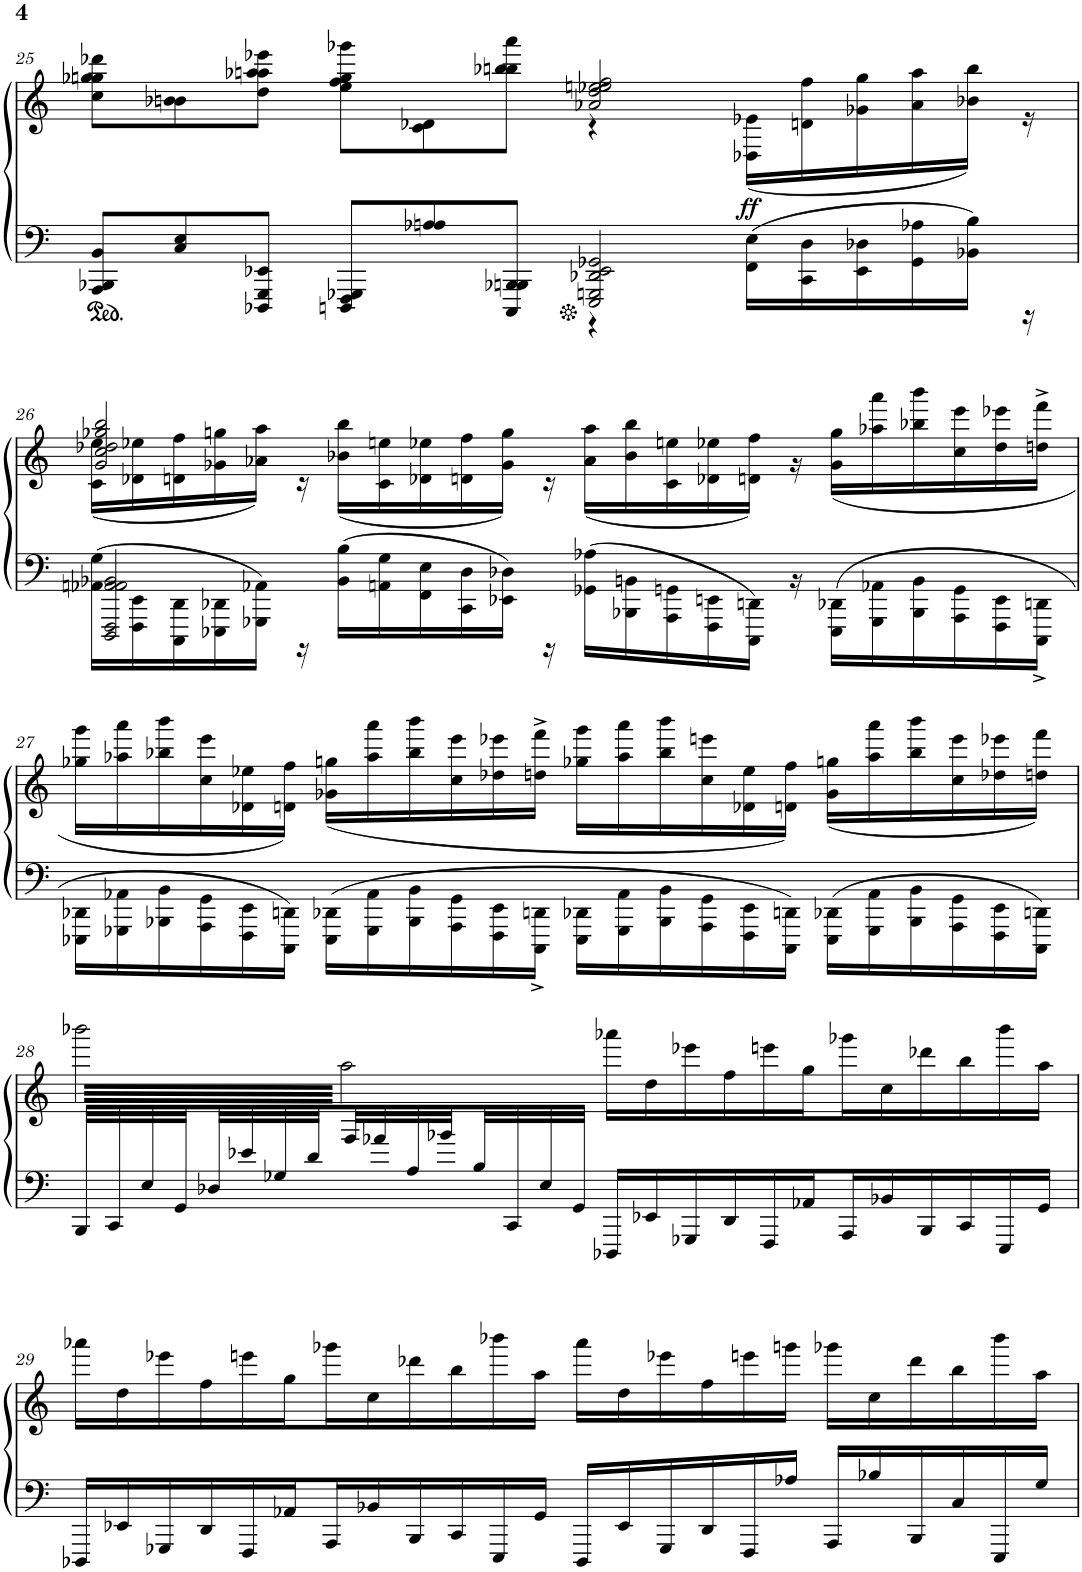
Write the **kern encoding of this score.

**kern	**kern	**dynam
*part1	*part1	*part1
*staff2	*staff1	*staff1/2
*I"Grand Piano	*	*
*I'Pno.	*	*
!!LO:PB:g=z
*clefF4	*clefG2	*
*k[]	*k[]	*
*M4/4	*M4/4	*
*Xbrackettup	*Xbrackettup	*
=25	=25	=25
*^	*^	*
12AAA/ 12BBB-X/ 12BB/L	2ryy	12cc\ 12gg-X\ 12ggn\ 12ddd-X\L	2ryy	.
12C/ 12E/	.	12b-X\ 12bn\	.	.
12DDD-X/ 12GGG/ 12EE-X/J	.	12dd\ 12aa-X\ 12aan\ 12eee-X\J	.	.
12DDDn/ 12FFF/ 12GGG-X/L	.	12ee\ 12ff\ 12gg\ 12ggg-X\L	.	.
12A-X/ 12An/	.	12c\ 12d-X\	.	.
12CCC/ 12BBB-X/ 12BBBn/J	.	12bb-X\ 12bbn\ 12aaa\J	.	.
2EEE/ 2GGGn/ 2DD-X/ 2EE-/ 2GG-X/	4r	2a-X/ 2dd/ 2ee-X/ 2een/ 2ff/	4r	.
*	*brackettup	*	*brackettup	*
!	!	!	!	!LO:DY:b
.	24FF\ 24E\LL	.	(24D-X\ 24e-X\LL	ff
.	24CC\ 24D\	.	24dn\ 24ff\	.
.	24EE-\ 24D-X\	.	24g-X\ 24gg\	.
.	24GG-\ 24A-X\	.	24a-\ 24aa\	.
.	24BB-X\ 24B\JJ	.	24b-X\ 24bb\JJ)	.
.	24r	.	24r	.
!!LO:LB:g=z	!!
=26	=26	=26	=26	=26
2DDD/ 2FFF/ 2AA-X/ 2AAn/ 2BB-X/	24AA\ 24G\LL	2g/ 2cc/ 2dd-X/ 2gg-X/ 2bb/	(24c\ 24ee\LL	.
.	24FFF\ 24EE\	.	24d-X\ 24ee-X\	.
.	24CCC\ 24DD\	.	24dn\ 24ff\	.
.	24EEE-X\ 24DD-X\	.	24g-X\ 24ggn\	.
.	24GGG-X\ 24AA-X\JJ	.	24a-X\ 24aa\JJ)	.
.	24r	.	24r	.
.	24BB-\ 24B\LL	.	(24b-X\ 24bb\LL	.
.	24AAn\ 24G\	.	24c\ 24een\	.
.	24FF\ 24E\	.	24d-X\ 24ee-X\	.
.	24CC\ 24D\	.	24dn\ 24ff\	.
.	24EE-X\ 24D-X\JJ	.	24g-\ 24gg\JJ)	.
.	24r	.	24r	.
2ryy	24GG-X\ 24A-X\LL	2ryy	(24a-\ 24aa\LL	.
.	24BBB-X\ 24BBn\	.	24b-\ 24bb\	.
.	24AAA\ 24GGn\	.	24c\ 24een\	.
.	24FFF\ 24EEn\	.	24d-X\ 24ee-X\	.
.	24CCC\ 24DDn\JJ	.	24dn\ 24ff\JJ)	.
.	24r	.	24r	.
*	*Xbrackettup	*	*Xbrackettup	*
.	24EEE-\ 24DD-X\LL	.	(24g-\ 24gg\LL	.
.	24GGG-\ 24AA-X\	.	24aa-X\ 24aaa\	.
.	24BBB-\ 24BB\	.	24bb-X\ 24bbb\	.
.	24AAA\ 24GG\	.	24cc\ 24eee\	.
.	24FFF\ 24EE\	.	24dd-\ 24eee-X\	.
.	24CCC\^ 24DDn\^JJ	.	24ddn\^> 24fff\^>JJ	.
!!LO:LB:g=z	!!
=27	=27	=27	=27	=27
2ryy	24EEE-X\ 24DD-X\LL	2ryy	24gg-X\ 24ggg\LL	.
.	24GGG-X\ 24AA-X\	.	24aa-X\ 24aaa\	.
.	24BBB-X\ 24BB\	.	24bb-X\ 24bbb\	.
.	24AAA\ 24GG\	.	24cc\ 24eee\	.
.	24FFF\ 24EE\	.	24d-X\ 24ee-X\	.
.	24CCC\ 24DDn\JJ	.	24dn\ 24ff\JJ)	.
.	24EEE-\ 24DD-X\LL	.	(24g-X\ 24ggn\LL	.
.	24GGG-\ 24AA-\	.	24aa-\ 24aaa\	.
.	24BBB-\ 24BB\	.	24bb-\ 24bbb\	.
.	24AAA\ 24GG\	.	24cc\ 24eee\	.
.	24FFF\ 24EE\	.	24dd-X\ 24eee-X\	.
.	24CCC\^ 24DDn\^JJ	.	24ddn\^> 24fff\^>JJ	.
2ryy	24EEE-\ 24DD-X\LL	2ryy	24gg-X\ 24ggg\LL	.
.	24GGG-\ 24AA-\	.	24aa-\ 24aaa\	.
.	24BBB-\ 24BB\	.	24bb-\ 24bbb\	.
.	24AAA\ 24GG\	.	24cc\ 24eeen\	.
.	24FFF\ 24EE\	.	24d-X\ 24ee-\	.
.	24CCC\ 24DDn\JJ	.	24dn\ 24ff\JJ)	.
.	24EEE-\ 24DD-X\LL	.	(24g-\ 24ggn\LL	.
.	24GGG-\ 24AA-\	.	24aa-\ 24aaa\	.
.	24BBB-\ 24BB\	.	24bb-\ 24bbb\	.
.	24AAA\ 24GG\	.	24cc\ 24eee\	.
.	24FFF\ 24EE\	.	24dd-X\ 24eee-X\	.
.	24CCC\ 24DDn\JJ	.	24ddn\ 24fff\JJ)	.
*v	*v	*	*	*
!!LO:LB:g=z	!!
=28	=28	=28	=28
*	*tremolo	*	*
32BBB/LLL	64bbb-X\LLLL	4ryy	.
.	64aa\	.	.
32CC/	64bbb-X\	.	.
.	64aa\	.	.
32E/	64bbb-X\	.	.
.	64aa\	.	.
32GG/	64bbb-X\	.	.
.	64aa\	.	.
32D-X/	64bbb-X\	.	.
.	64aa\	.	.
32e-X/	64bbb-X\	.	.
.	64aa\	.	.
32G-X/	64bbb-X\	.	.
.	64aa\	.	.
32d/JJ	64bbb-X\	.	.
.	64aa\	.	.
32ryy	64bbb-X\	32F/LL	.
.	64aa\	.	.
32a-X/	64bbb-X\	2ryy	.
.	64aa\	.	.
32A/	64bbb-X\	.	.
.	64aa\	.	.
32b-X/	64bbb-X\	.	.
.	64aa\	.	.
32B/	64bbb-X\	.	.
.	64aa\	.	.
32CC/	64bbb-X\	.	.
.	64aa\	.	.
32E/	64bbb-X\	.	.
.	64aa\	.	.
32GG/JJJ	64bbb-X\	.	.
.	64aa\JJJJ	.	.
*	*Xtremolo	*	*
24DDD-X/LL	24aaa-X\LL	.	.
.	.	.	.
.	.	.	.
24EE-X/	24dd\	.	.
.	.	.	.
.	.	.	.
.	.	.	.
24GGG-X/	24eee-X\	.	.
.	.	.	.
.	.	.	.
24DD/	24ff\	.	.
.	.	.	.
.	.	.	.
24FFF/	24eeen\	.	.
.	.	.	.
.	.	.	.
.	.	.	.
24AA-X/J	24gg\J	.	.
.	.	.	.
.	.	.	.
24AAA/L	24ggg-X\L	.	.
.	.	8..ryy	.
24BB-X/	24cc\	.	.
24BBB/	24ddd-X\	.	.
24CC/	24bb\	.	.
24EEE/	24bbb-\	.	.
24GG/JJ	24aa\JJ	.	.
*	*v	*v	*
!!LO:LB:g=z
=29	=29	=29
24DDD-X/LL	24aaa-X\LL	.
24EE-X/	24dd\	.
24GGG-X/	24eee-X\	.
24DD/	24ff\	.
24FFF/	24eeen\	.
24AA-X/J	24gg\J	.
24AAA/L	24ggg-X\L	.
24BB-X/	24cc\	.
24BBB/	24ddd-X\	.
24CC/	24bb\	.
24EEE/	24bbb-X\	.
24GG/JJ	24aa\JJ	.
24DDD-/LL	24aaa-\LL	.
24EE-/	24dd\	.
24GGG-/	24eee-X\	.
24DD/	24ff\	.
24FFF/	24eeen\	.
24A-X/JJ	24gggn\JJ	.
24AAA/LL	24ggg-X\LL	.
24B-X/	24cc\	.
24BBB/	24ddd-\	.
24C/	24bb\	.
24EEE/	24bbb-\	.
24G/JJ	24aa\JJ	.
=	=	=
*-	*-	*-
